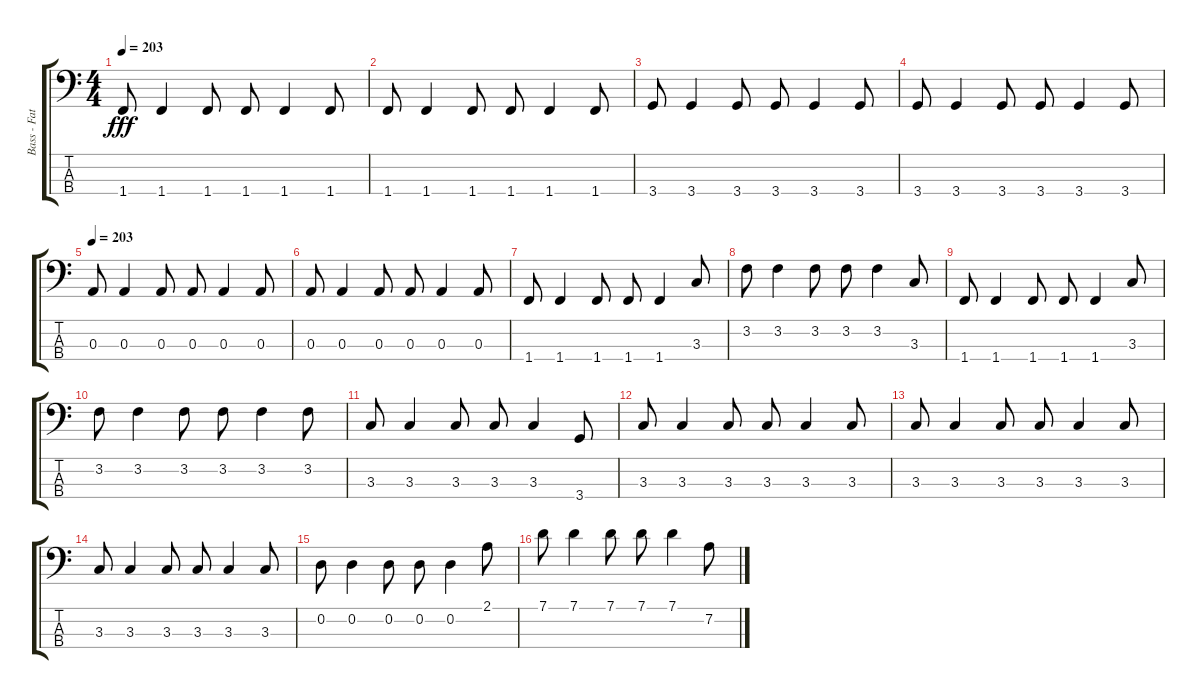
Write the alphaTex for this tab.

\track ("Bass - Fat Mike" "Bass - Fat") {instrument electricbasspick}
\staff {score tabs}
\tuning (G2 D2 A1 E1) {hide}
\ts (4 4)
\tempo 203
\clef f4
\ks c
1.4.8{dy fff} 1.4.4 1.4.8 1.4.8 1.4.4 1.4.8 |
1.4.8 1.4.4 1.4.8 1.4.8 1.4.4 1.4.8 |
3.4.8 3.4.4 3.4.8 3.4.8 3.4.4 3.4.8 |
3.4.8 3.4.4 3.4.8 3.4.8 3.4.4 3.4.8 |
\tempo 203
0.3.8 0.3.4 0.3.8 0.3.8 0.3.4 0.3.8 |
0.3.8 0.3.4 0.3.8 0.3.8 0.3.4 0.3.8 |
1.4.8 1.4.4 1.4.8 1.4.8 1.4.4 3.3.8 |
3.2.8 3.2.4 3.2.8 3.2.8 3.2.4 3.3.8 |
1.4.8 1.4.4 1.4.8 1.4.8 1.4.4 3.3.8 |
3.2.8 3.2.4 3.2.8 3.2.8 3.2.4 3.2.8 |
3.3.8 3.3.4 3.3.8 3.3.8 3.3.4 3.4.8 |
3.3.8 3.3.4 3.3.8 3.3.8 3.3.4 3.3.8 |
3.3.8 3.3.4 3.3.8 3.3.8 3.3.4 3.3.8 |
3.3.8 3.3.4 3.3.8 3.3.8 3.3.4 3.3.8 |
0.2.8 0.2.4 0.2.8 0.2.8 0.2.4 2.1.8 |
7.1.8 7.1.4 7.1.8 7.1.8 7.1.4 7.2.8
